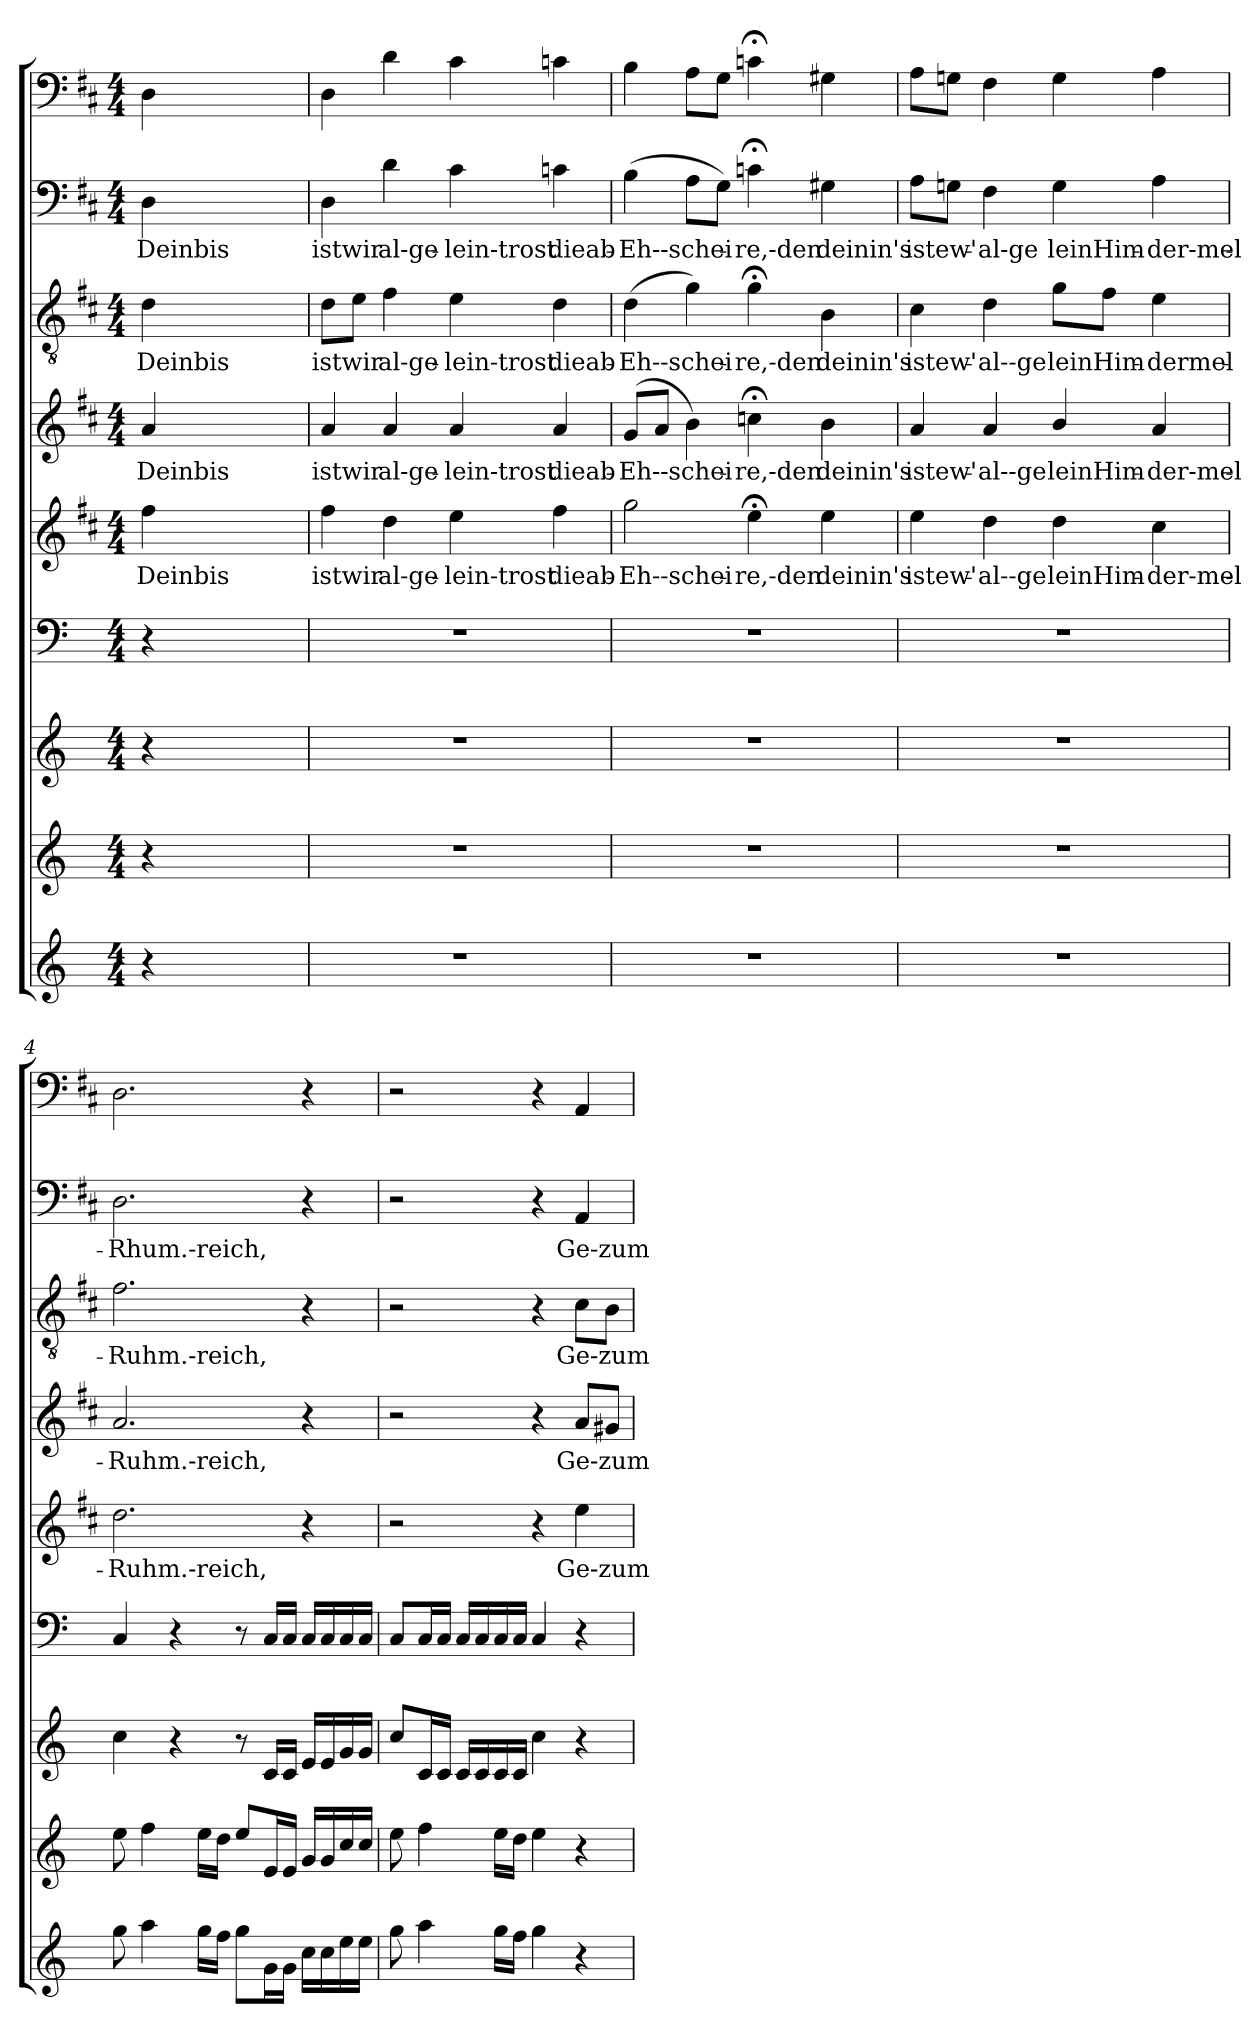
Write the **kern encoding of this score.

**kern	**kern	**kern	**kern	**kern	**text	**kern	**text	**kern	**text	**kern	**text	**kern
*part9	*part8	*part7	*part6	*part5	*part5	*part4	*part4	*part3	*part3	*part2	*part2	*part1
*staff9	*staff8	*staff7	*staff6	*staff5	*staff5	*staff4	*staff4	*staff3	*staff3	*staff2	*staff2	*staff1
*clefG2	*clefG2	*clefG2	*clefF4	*clefG2	*	*clefG2	*	*clefGv2	*	*clefF4	*	*clefF4
*k[]	*k[]	*k[]	*k[]	*k[f#c#]	*	*k[f#c#]	*	*k[f#c#]	*	*k[f#c#]	*	*k[f#c#]
*M4/4	*M4/4	*M4/4	*M4/4	*M4/4	*	*M4/4	*	*M4/4	*	*M4/4	*	*M4/4
=	=	=	=	=	=	=	=	=	=	=	=	=
4r	4r	4r	4r	4ff#\	Deinbis	4a/	Deinbis	4d\	Deinbis	4D\	Deinbis	4D\
2ryy	2ryy	2ryy	2ryy	2ryy	.	2ryy	.	2ryy	.	2ryy	.	2ryy
4ryy	4ryy	4ryy	4ryy	4ryy	.	4ryy	.	4ryy	.	4ryy	.	4ryy
=1	=1	=1	=1	=1	=1	=1	=1	=1	=1	=1	=1	=1
1r	1r	1r	1r	4ff#\	istwir	4a/	istwir	8d\L	istwir	4D\	istwir	4D\
.	.	.	.	.	.	.	.	8e\J	.	.	.	.
.	.	.	.	4dd\	al-ge-	4a/	al-ge-	4f#\	al-ge-	4d\	al-ge-	4d\
.	.	.	.	4ee\	-lein-trost	4a/	-lein-trost	4e\	-lein-trost	4c#\	-lein-trost	4c#\
.	.	.	.	4ff#\	dieab-	4a/	dieab-	4d\	dieab-	4cn\	dieab-	4cn\
=2	=2	=2	=2	=2	=2	=2	=2	=2	=2	=2	=2	=2
1r	1r	1r	1r	2gg\	Eh--schei-	(8g/L	Eh--schei-	(4d\	Eh--schei-	(4B\	Eh--schei-	4B\
.	.	.	.	.	.	8a/J	.	.	.	.	.	.
.	.	.	.	.	.	4b\)	.	4g\)	.	8A\L	.	8A\L
.	.	.	.	.	.	.	.	.	.	8G\J)	.	8G\J
.	.	.	.	4ee;<\	-re,-den	4ccn;<\	-re,-den	4g;<\	-re,-den	4cn;<\	-re,-den	4cn;<\
.	.	.	.	4ee\	deinin's	4b\	deinin's	4B\	deinin's	4G#X\	deinin's	4G#X\
=3	=3	=3	=3	=3	=3	=3	=3	=3	=3	=3	=3	=3
1r	1r	1r	1r	4ee\	istew'-	4a/	istew'-	4c#\	istew'-	8A\L	istew'-	8A\L
.	.	.	.	.	.	.	.	.	.	8Gn\J	.	8Gn\J
.	.	.	.	4dd\	al--ge	4a/	al--ge	4d\	al--ge	4F#\	al-ge	4F#\
.	.	.	.	4dd\	-leinHim-	4b/	-leinHim-	8g\L	-leinHim-	4G\	-leinHim-	4G\
.	.	.	.	.	.	.	.	8f#\J	.	.	.	.
.	.	.	.	4cc#\	der-mel-	4a/	der-mel-	4e\	dermel-	4A\	der-mel-	4A\
=4	=4	=4	=4	=4	=4	=4	=4	=4	=4	=4	=4	=4
8gg\	8ee\	4cc\	4C/	2.dd\	Ruhm.-reich,	2.a/	Ruhm.-reich,	2.f#\	Ruhm.-reich,	2.D\	Rhum.-reich,	2.D\
4aa\	4ff\	.	.	.	.	.	.	.	.	.	.	.
.	.	4r	4r	.	.	.	.	.	.	.	.	.
16gg\LL	16ee\LL	.	.	.	.	.	.	.	.	.	.	.
16ff\JJ	16dd\JJ	.	.	.	.	.	.	.	.	.	.	.
8gg\L	8ee/L	8r	8r	.	.	.	.	.	.	.	.	.
16g\L	16e/L	16c/LL	16C/LL	.	.	.	.	.	.	.	.	.
16g\JJ	16e/JJ	16c/JJ	16C/JJ	.	.	.	.	.	.	.	.	.
16cc\LL	16g/LL	16e/LL	16C/LL	4r	.	4r	.	4r	.	4r	.	4r
16cc\	16g/	16e/	16C/	.	.	.	.	.	.	.	.	.
16ee\	16cc/	16g/	16C/	.	.	.	.	.	.	.	.	.
16ee\JJ	16cc/JJ	16g/JJ	16C/JJ	.	.	.	.	.	.	.	.	.
=5	=5	=5	=5	=5	=5	=5	=5	=5	=5	=5	=5	=5
8gg\	8ee\	8cc/L	8C/L	2r	.	2r	.	2r	.	2r	.	2r
4aa\	4ff\	16c/L	16C/L	.	.	.	.	.	.	.	.	.
.	.	16c/JJ	16C/JJ	.	.	.	.	.	.	.	.	.
.	.	16c/LL	16C/LL	.	.	.	.	.	.	.	.	.
.	.	16c/	16C/	.	.	.	.	.	.	.	.	.
16gg\LL	16ee\LL	16c/	16C/	.	.	.	.	.	.	.	.	.
16ff\JJ	16dd\JJ	16c/JJ	16C/JJ	.	.	.	.	.	.	.	.	.
4gg\	4ee\	4cc\	4C/	4r	.	4r	.	4r	.	4r	.	4r
4r	4r	4r	4r	4ee\	Ge-zum	8a/L	Ge-zum	8c#\L	Ge-zum	4AA/	Ge-zum	4AA/
.	.	.	.	.	.	8g#X/J	.	8B\J	.	.	.	.
=	=	=	=	=	=	=	=	=	=	=	=	=
*-	*-	*-	*-	*-	*-	*-	*-	*-	*-	*-	*-	*-
